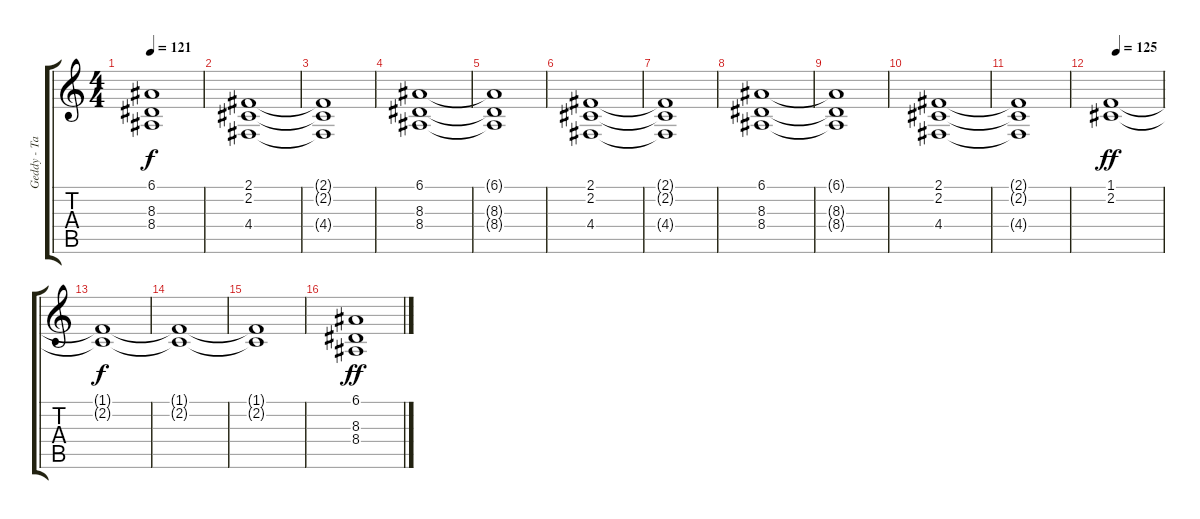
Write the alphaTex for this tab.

\track ("Geddy - Taurus Pedal" "Geddy - Ta") {instrument pad8sweep}
\staff {score tabs}
\tuning (E4 B3 G3 D3 A2 E2) {hide}
\ts (4 4)
\tempo 121
\clef g2
\ks c
(6.1{t} 8.3{t} 8.4{t}).1{dy f} |
(2.1 2.2 4.4).1 |
(2.1{t} 2.2{t} 4.4{t}).1 |
(6.1 8.3 8.4).1 |
(6.1{t} 8.3{t} 8.4{t}).1 |
(2.1 2.2 4.4).1 |
(2.1{t} 2.2{t} 4.4{t}).1 |
(6.1 8.3 8.4).1 |
(6.1{t} 8.3{t} 8.4{t}).1 |
(2.1 2.2 4.4).1 |
(2.1{t} 2.2{t} 4.4{t}).1 |
\tempo (125 0.125)
(1.1 2.2).1{dy ff} |
(1.1{t} 2.2{t}).1{dy f} |
(1.1{t} 2.2{t}).1 |
(1.1{t} 2.2{t}).1 |
(6.1 8.3 8.4).1{dy ff}
